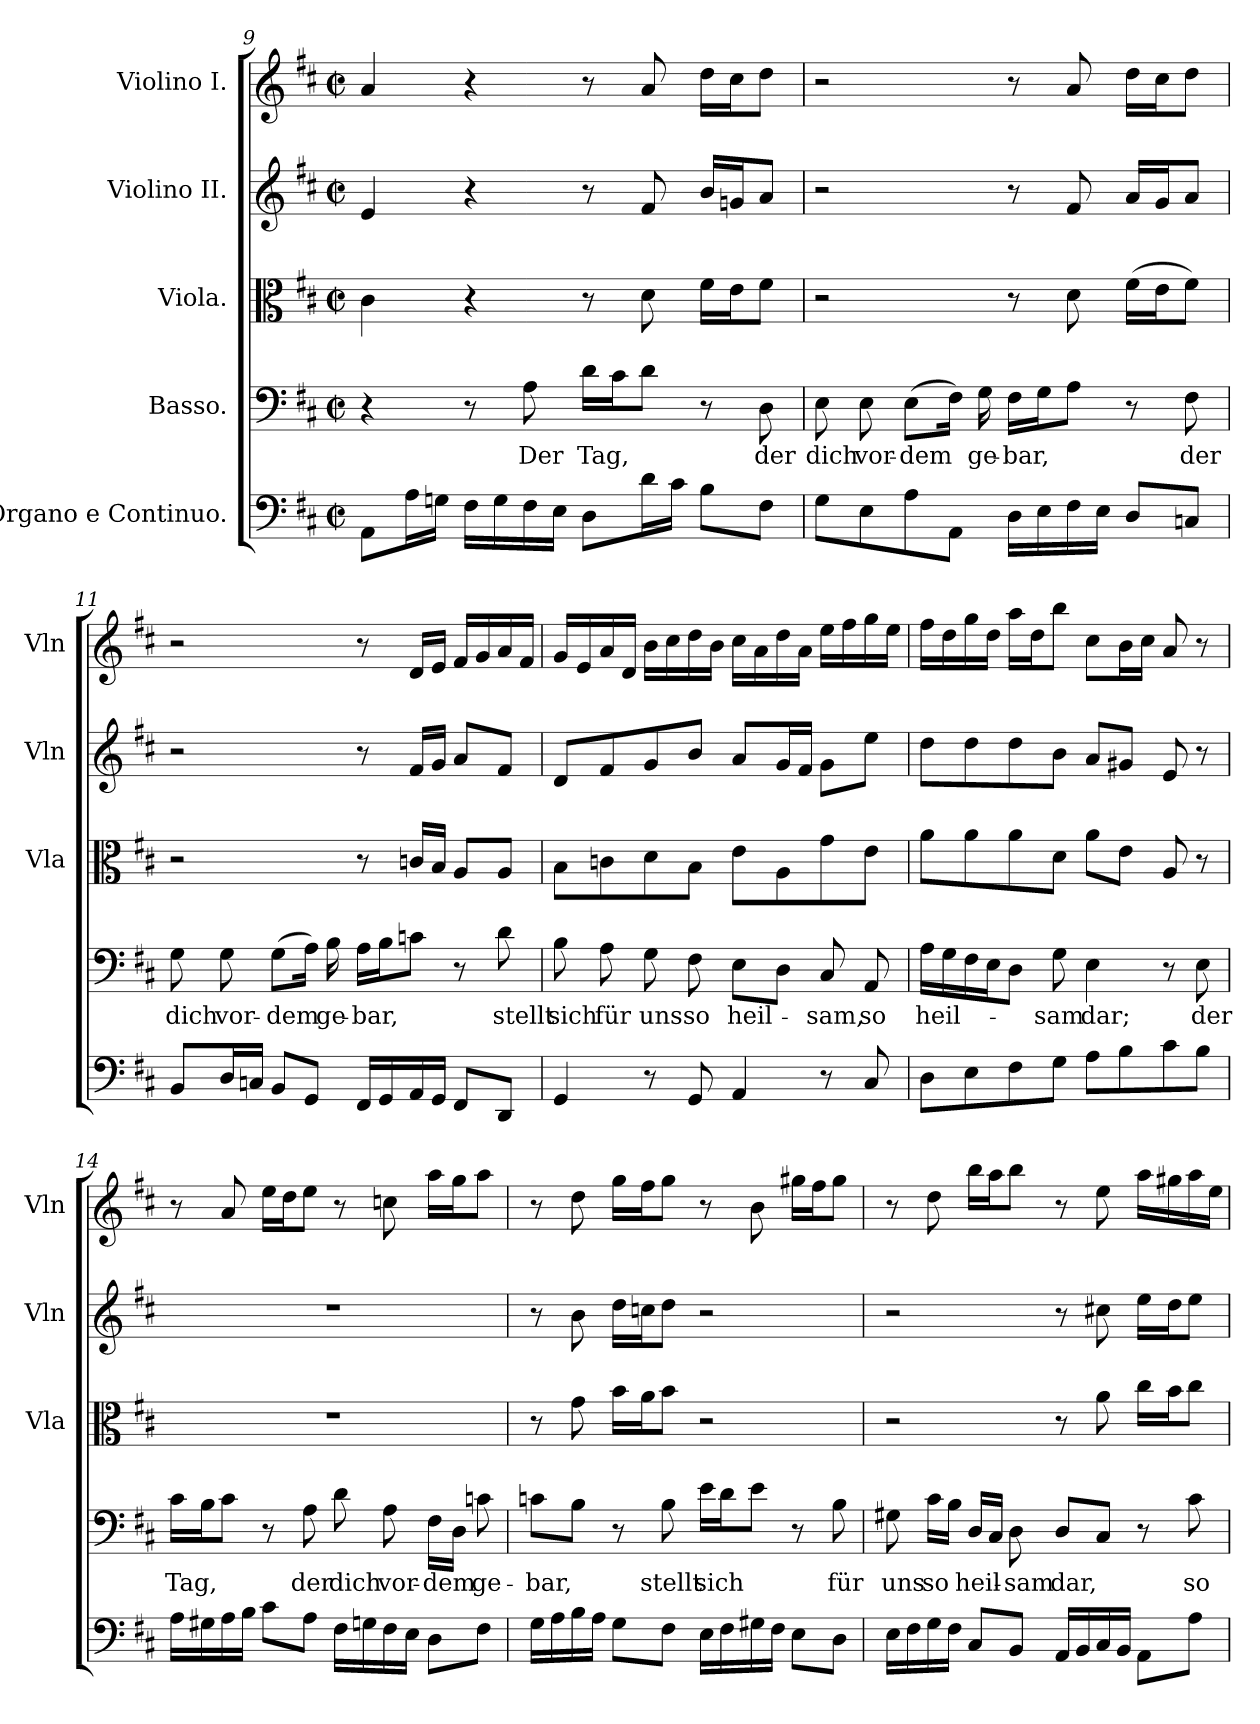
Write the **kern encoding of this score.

**kern	**kern	**text	**kern	**kern	**kern
*part5	*part4	*part4	*part3	*part2	*part1
*staff5	*staff4	*staff4	*staff3	*staff2	*staff1
*I"Organo e  Continuo.	*I"Basso.	*	*I"Viola.	*I"Violino II.	*I"Violino I.
*	*	*	*I'Vla	*I'Vln	*I'Vln
*clefF4	*clefF4	*	*clefC3	*clefG2	*clefG2
*k[f#c#]	*k[f#c#]	*	*k[f#c#]	*k[f#c#]	*k[f#c#]
*D:	*D:	*	*D:	*D:	*D:
*M2/2	*M2/2	*	*M2/2	*M2/2	*M2/2
*met(c|)	*met(c|)	*	*met(c|)	*met(c|)	*met(c|)
=9	=9	=9	=9	=9	=9
8AA\L	4r	.	4c#\	4e/	4a/
16A\L	.	.	.	.	.
16Gn\JJ	.	.	.	.	.
16F#\LL	8r	.	4r	4r	4r
16G\	.	.	.	.	.
!	!	!LO:LY:b	!	!	!
16F#\	8A\	Der	.	.	.
16E\JJ	.	.	.	.	.
!	!	!LO:LY:b	!	!	!
8D\L	16d\LL	Tag,	8r	8r	8r
.	16c#\J	.	.	.	.
16d\L	8d\J	.	8d\	8f#/	8a/
16c#\JJ	.	.	.	.	.
8B\L	8r	.	16f#\LL	16b/LL	16dd\LL
.	.	.	16e\J	16gn/J	16cc#\J
!	!	!LO:LY:b	!	!	!
8F#\J	8D\	der	8f#\J	8a/J	8dd\J
=10	=10	=10	=10	=10	=10
!	!	!LO:LY:b	!	!	!
8G\L	8E\	dich	2r	2r	2r
!	!	!LO:LY:b	!	!	!
8E\	8E\	vor-	.	.	.
!	!	!LO:LY:b	!	!	!
8A\	(>8E\L	-dem	.	.	.
8AA\J	16F#\Jk)	.	.	.	.
!	!	!LO:LY:b	!	!	!
.	16G\	ge-	.	.	.
!	!	!LO:LY:b	!	!	!
16D\LL	16F#\LL	-bar,	8r	8r	8r
16E\	16G\J	.	.	.	.
16F#\	8A\J	.	8d\	8f#/	8a/
16E\JJ	.	.	.	.	.
8D/L	8r	.	(>16f#\LL	16a/LL	16dd\LL
.	.	.	16e\J	16g/J	16cc#\J
!	!	!LO:LY:b	!	!	!
8Cn/J	8F#\	der	8f#\J)	8a/J	8dd\J
!!LO:PB:g=z
=11	=11	=11	=11	=11	=11
!	!	!LO:LY:b	!	!	!
8BB/L	8G\	dich	2r	2r	2r
!	!	!LO:LY:b	!	!	!
16D/L	8G\	vor-	.	.	.
16Cn/JJ	.	.	.	.	.
!	!	!LO:LY:b	!	!	!
8BB/L	(>8G\L	-dem	.	.	.
8GG/J	16A\Jk)	.	.	.	.
!	!	!LO:LY:b	!	!	!
.	16B\	ge-	.	.	.
!	!	!LO:LY:b	!	!	!
16FF#/LL	16A\LL	-bar,	8r	8r	8r
16GG/	16B\J	.	.	.	.
16AA/	8cn\J	.	16cn/LL	16f#/LL	16d/LL
16GG/JJ	.	.	16B/JJ	16g/JJ	16e/JJ
8FF#/L	8r	.	8A/L	8a/L	16f#/LL
.	.	.	.	.	16g/
!	!	!LO:LY:b	!	!	!
8DD/J	8d\	stellt	8A/J	8f#/J	16a/
.	.	.	.	.	16f#/JJ
=12	=12	=12	=12	=12	=12
!	!	!LO:LY:b	!	!	!
4GG/	8B\	sich	8B\L	8d/L	16g/LL
.	.	.	.	.	16e/
!	!	!LO:LY:b	!	!	!
.	8A\	für	8cn\	8f#/	16a/
.	.	.	.	.	16d/JJ
!	!	!LO:LY:b	!	!	!
8r	8G\	uns	8d\	8g/	16b\LL
.	.	.	.	.	16cc#\
!	!	!LO:LY:b	!	!	!
8GG/	8F#\	so	8B\J	8b/J	16dd\
.	.	.	.	.	16b\JJ
!	!	!LO:LY:b	!	!	!
4AA/	8E\L	heil-	8e\L	8a/L	16cc#\LL
.	.	.	.	.	16a\
.	8D\J	.	8A\	16g/L	16dd\
.	.	.	.	16f#/JJ	16a\JJ
!	!	!LO:LY:b	!	!	!
8r	8C#/	-sam,	8g\	8g\L	16ee\LL
.	.	.	.	.	16ff#\
!	!	!LO:LY:b	!	!	!
8C#/	8AA/	so	8e\J	8ee\J	16gg\
.	.	.	.	.	16ee\JJ
=13	=13	=13	=13	=13	=13
!	!	!LO:LY:b	!	!	!
8D\L	16A\LL	heil-	8a\L	8dd\L	16ff#\LL
.	16G\	.	.	.	16dd\
8E\	16F#\	.	8a\	8dd\	16gg\
.	16E\J	.	.	.	16dd\JJ
8F#\	8D\J	.	8a\	8dd\	16aa\LL
.	.	.	.	.	16dd\J
!	!	!LO:LY:b	!	!	!
8G\J	8G\	-sam	8d\J	8b\J	8bb\J
!	!	!LO:LY:b	!	!	!
8A\L	4E\	dar;	8a\L	8a/L	8cc#\L
8B\	.	.	8e\J	8g#X/J	16b\L
.	.	.	.	.	16cc#\JJ
8c#\	8r	.	8A/	8e/	8a/
!	!	!LO:LY:b	!	!	!
8B\J	8E\	der	8r	8r	8r
=14	=14	=14	=14	=14	=14
!	!	!LO:LY:b	!	!	!
16A\LL	16c#\LL	Tag,	1r	1r	8r
16G#X\	16B\J	.	.	.	.
16A\	8c#\J	.	.	.	8a/
16B\JJ	.	.	.	.	.
8c#\L	8r	.	.	.	16ee\LL
.	.	.	.	.	16dd\J
!	!	!LO:LY:b	!	!	!
8A\J	8A\	der	.	.	8ee\J
!	!	!LO:LY:b	!	!	!
16F#\LL	8d\	dich	.	.	8r
16Gn\	.	.	.	.	.
!	!	!LO:LY:b	!	!	!
16F#\	8A\	vor-	.	.	8ccn\
16E\JJ	.	.	.	.	.
!	!	!LO:LY:b	!	!	!
8D\L	16F#\LL	-dem	.	.	16aa\LL
.	16D\JJ	.	.	.	16gg\J
!	!	!LO:LY:b	!	!	!
8F#\J	8cn\	ge-	.	.	8aa\J
!!LO:LB:g=z
=15	=15	=15	=15	=15	=15
!	!	!LO:LY:b	!	!	!
16G\LL	8cn\L	-bar,	8r	8r	8r
16A\	.	.	.	.	.
16B\	8B\J	.	8g\	8b\	8dd\
16A\JJ	.	.	.	.	.
8G\L	8r	.	16b\LL	16dd\LL	16gg\LL
.	.	.	16a\J	16ccn\J	16ff#\J
!	!	!LO:LY:b	!	!	!
8F#\J	8B\	stellt	8b\J	8dd\J	8gg\J
!	!	!LO:LY:b	!	!	!
16E\LL	16e\LL	sich	2r	2r	8r
16F#\	16d\J	.	.	.	.
16G#X\	8e\J	.	.	.	8b\
16F#\JJ	.	.	.	.	.
8E\L	8r	.	.	.	16gg#X\LL
.	.	.	.	.	16ff#\J
!	!	!LO:LY:b	!	!	!
8D\J	8B\	für	.	.	8gg#\J
=16	=16	=16	=16	=16	=16
!	!	!LO:LY:b	!	!	!
16E\LL	8G#X\	uns	2r	2r	8r
16F#\	.	.	.	.	.
!	!	!LO:LY:b	!	!	!
16G\	16c#\LL	so	.	.	8dd\
16F#\JJ	16B\JJ	.	.	.	.
!	!	!LO:LY:b	!	!	!
8C#/L	16D/LL	heil-	.	.	16bb\LL
.	16C#/JJ	.	.	.	16aa\J
!	!	!LO:LY:b	!	!	!
8BB/J	8D\	-sam	.	.	8bb\J
!	!	!LO:LY:b	!	!	!
16AA/LL	8D/L	dar,	8r	8r	8r
16BB/	.	.	.	.	.
16C#/	8C#/J	.	8a\	8cc#X\	8ee\
16BB/JJ	.	.	.	.	.
8AA\L	8r	.	16cc#\LL	16ee\LL	16aa\LL
.	.	.	16b\J	16dd\J	16gg#X\
!	!	!LO:LY:b	!	!	!
8A\J	8c#\	so	8cc#\J	8ee\J	16aa\
.	.	.	.	.	16ee\JJ
=	=	=	=	=	=
*-	*-	*-	*-	*-	*-
